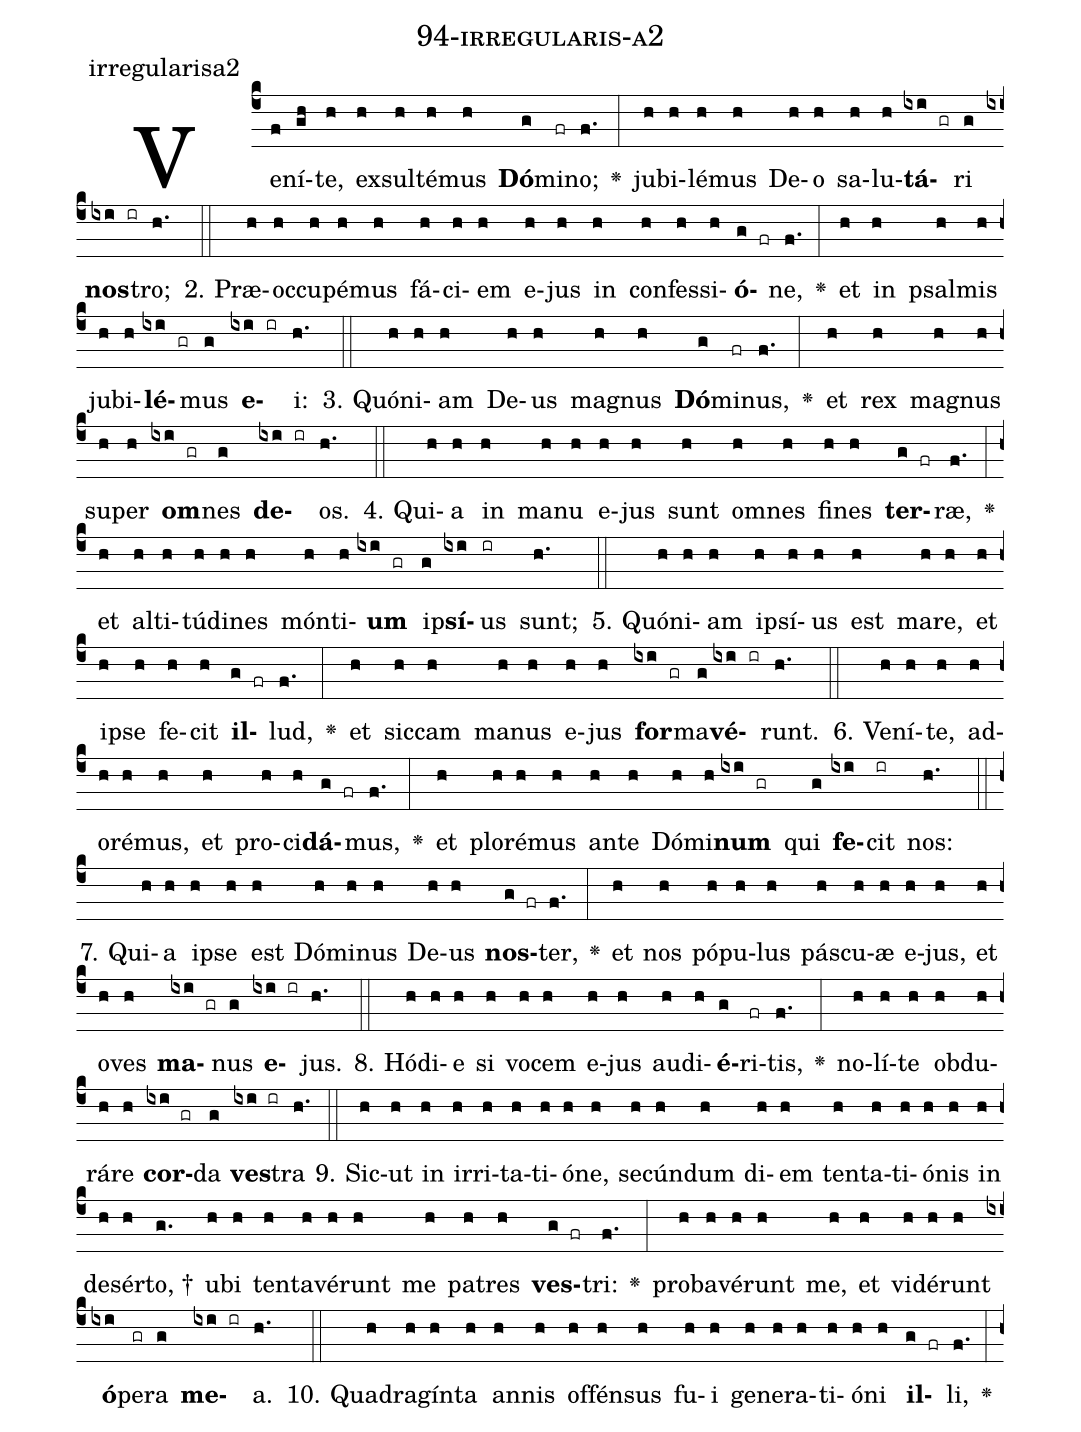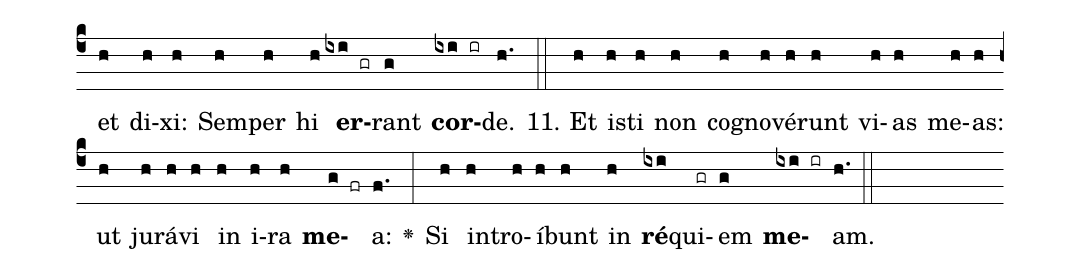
name: 94-irregularis-a2;
annotation: irregularisa2;
%%
(c4)Ve(f)ní(gh)te,(h) ex(h)sul(h)té(h)mus(h) <b>Dó</b>(g)mi(fr)no;(f.) <v>\greheightstar</v>(:) ju(h)bi(h)lé(h)mus(h) De(h)o(h) sa(h)lu(h)<b>tá</b>(ixi gr)ri(g) <b>nos</b>(ixi ir)tro;(h.) (::)
2. Præ(h)oc(h)cu(h)pé(h)mus(h) fá(h)ci(h)em(h) e(h)jus(h) in(h) con(h)fes(h)si(h)<b>ó</b>(g fr)ne,(f.) <v>\greheightstar</v>(:) et(h) in(h) psal(h)mis(h) ju(h)bi(h)<b>lé</b>(ixi gr)mus(g) <b>e</b>(ixi ir)i:(h.) (::)
3. Quón(h)i(h)am(h) De(h)us(h) ma(h)gnus(h) <b>Dó</b>(g)mi(fr)nus,(f.) <v>\greheightstar</v>(:) et(h) rex(h) ma(h)gnus(h) su(h)per(h) <b>om</b>(ixi gr)nes(g) <b>de</b>(ixi ir)os.(h.) (::)
4. Qui(h)a(h) in(h) ma(h)nu(h) e(h)jus(h) sunt(h) om(h)nes(h) fi(h)nes(h) <b>ter</b>(g fr)ræ,(f.) <v>\greheightstar</v>(:) et(h) al(h)ti(h)tú(h)di(h)nes(h) món(h)ti(h)<b>um</b>(ixi gr) ip(g)<b>sí</b>(ixi)us(ir) sunt;(h.) (::)
5. Quón(h)i(h)am(h) ip(h)sí(h)us(h) est(h) ma(h)re,(h) et(h) ip(h)se(h) fe(h)cit(h) <b>il</b>(g fr)lud,(f.) <v>\greheightstar</v>(:) et(h) sic(h)cam(h) ma(h)nus(h) e(h)jus(h) <b>for</b>(ixi gr)ma(g)<b>vé</b>(ixi ir)runt.(h.) (::)
6. Ve(h)ní(h)te,(h) ad(h)o(h)ré(h)mus,(h) et(h) pro(h)ci(h)<b>dá</b>(g fr)mus,(f.) <v>\greheightstar</v>(:) et(h) plo(h)ré(h)mus(h) an(h)te(h) Dó(h)mi(h)<b>num</b>(ixi gr) qui(g) <b>fe</b>(ixi)cit(ir) nos:(h.) (::)
7. Qui(h)a(h) ip(h)se(h) est(h) Dó(h)mi(h)nus(h) De(h)us(h) <b>nos</b>(g fr)ter,(f.) <v>\greheightstar</v>(:) et(h) nos(h) pó(h)pu(h)lus(h) pás(h)cu(h)æ(h) e(h)jus,(h) et(h) o(h)ves(h) <b>ma</b>(ixi gr)nus(g) <b>e</b>(ixi ir)jus.(h.) (::)
8. Hó(h)di(h)e(h) si(h) vo(h)cem(h) e(h)jus(h) au(h)di(h)<b>é</b>(g)ri(fr)tis,(f.) <v>\greheightstar</v>(:) no(h)lí(h)te(h) ob(h)du(h)rá(h)re(h) <b>cor</b>(ixi gr)da(g) <b>ves</b>(ixi ir)tra(h.) (::)
9. Sic(h)ut(h) in(h) ir(h)ri(h)ta(h)ti(h)ó(h)ne,(h) se(h)cún(h)dum(h) di(h)em(h) ten(h)ta(h)ti(h)ó(h)nis(h) in(h) de(h)sér(h)to, †(g.) u(h)bi(h) ten(h)ta(h)vé(h)runt(h) me(h) pa(h)tres(h) <b>ves</b>(g fr)tri:(f.) <v>\greheightstar</v>(:) pro(h)ba(h)vé(h)runt(h) me,(h) et(h) vi(h)dé(h)runt(h) <b>ó</b>(ixi)pe(gr)ra(g) <b>me</b>(ixi ir)a.(h.) (::)
10. Qua(h)dra(h)gín(h)ta(h) an(h)nis(h) of(h)fén(h)sus(h) fu(h)i(h) ge(h)ne(h)ra(h)ti(h)ó(h)ni(h) <b>il</b>(g fr)li,(f.) <v>\greheightstar</v>(:) et(h) di(h)xi:(h) Sem(h)per(h) hi(h) <b>er</b>(ixi gr)rant(g) <b>cor</b>(ixi ir)de.(h.) (::)
11. Et(h) is(h)ti(h) non(h) co(h)gno(h)vé(h)runt(h) vi(h)as(h) me(h)as:(h) ut(h) ju(h)rá(h)vi(h) in(h) i(h)ra(h) <b>me</b>(g fr)a:(f.) <v>\greheightstar</v>(:) Si(h) in(h)tro(h)í(h)bunt(h) in(h) <b>ré</b>(ixi)qui(gr)em(g) <b>me</b>(ixi ir)am.(h.) (::)
